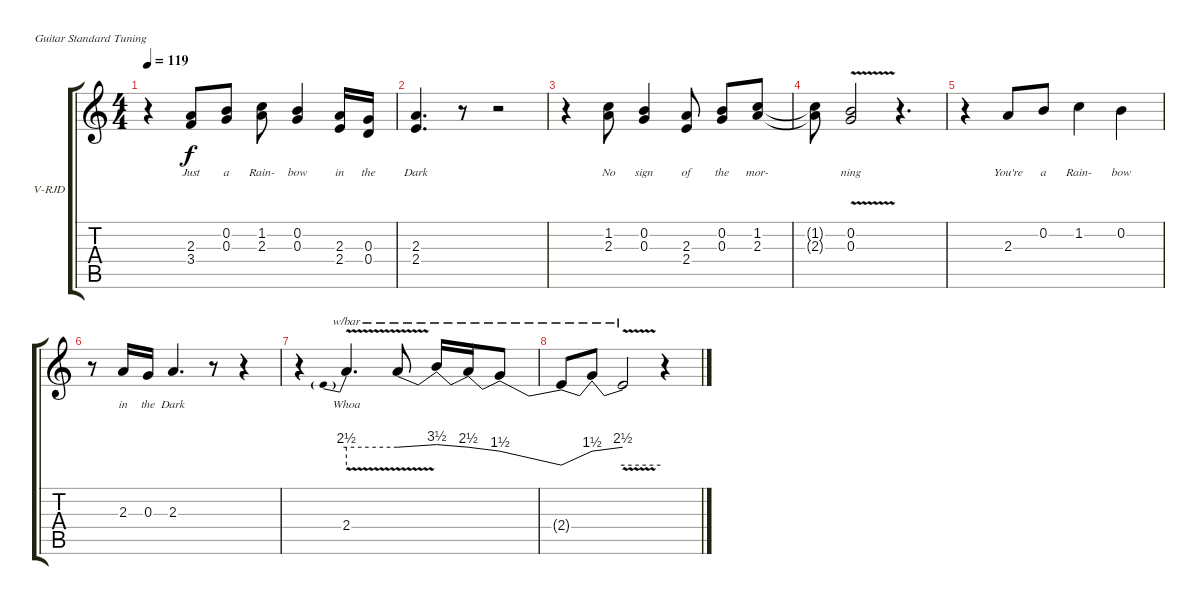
\bracketExtendMode groupsimilarinstruments
\firstSystemTrackNameOrientation horizontal
\otherSystemsTrackNameOrientation horizontal
\track ("Ronnie James Dio" "V-RJD") {instrument electricguitarclean}
\staff {score tabs}
\tuning (E4 B3 G3 D3 A2 E2)
\ts (4 4)
\tempo 119
\clef g2
\scale
0.333333
\ks c
r.4{dy f} (3.4 2.3).8{lyrics (0 "Just") lyrics (1 "") lyrics (2 "") lyrics (3 "") lyrics (4 "")} (0.3 0.2).8{lyrics (0 "a") lyrics (1 "") lyrics (2 "") lyrics (3 "") lyrics (4 "")} (2.3 1.2).8{lyrics (0 "Rain-") lyrics (1 "") lyrics (2 "") lyrics (3 "") lyrics (4 "")} (0.3 0.2).4{lyrics (0 "bow") lyrics (1 "") lyrics (2 "") lyrics (3 "") lyrics (4 "")} (2.4 2.3).16{lyrics (0 "in") lyrics (1 "") lyrics (2 "") lyrics (3 "") lyrics (4 "")} (0.4 0.3).16{lyrics (0 "the") lyrics (1 "") lyrics (2 "") lyrics (3 "") lyrics (4 "")} |
\scale
0.333333 (2.4 2.3).4{d lyrics (0 "Dark") lyrics (1 "") lyrics (2 "") lyrics (3 "") lyrics (4 "")} r.8 r.2 |
\scale
0.333333 r.4 (2.3 1.2).8{lyrics (0 "No") lyrics (1 "") lyrics (2 "") lyrics (3 "") lyrics (4 "")} (0.3 0.2).4{lyrics (0 "sign") lyrics (1 "") lyrics (2 "") lyrics (3 "") lyrics (4 "")} (2.4 2.3).8{lyrics (0 "of") lyrics (1 "") lyrics (2 "") lyrics (3 "") lyrics (4 "")} (0.3 0.2).8{lyrics (0 "the") lyrics (1 "") lyrics (2 "") lyrics (3 "") lyrics (4 "")} (2.3 1.2).8{lyrics (0 "mor-") lyrics (1 "") lyrics (2 "") lyrics (3 "") lyrics (4 "")} |
\scale
0.333333 (2.3{t} 1.2{t}).8{lyrics (0 "") lyrics (1 "") lyrics (2 "") lyrics (3 "") lyrics (4 "")} (0.3{v} 0.2{v}).2{lyrics (0 "ning") lyrics (1 "") lyrics (2 "") lyrics (3 "") lyrics (4 "")} r.4{d} |
r.4 2.3.8{lyrics (0 "You're") lyrics (1 "") lyrics (2 "") lyrics (3 "") lyrics (4 "")} 0.2.8{lyrics (0 "a") lyrics (1 "") lyrics (2 "") lyrics (3 "") lyrics (4 "")} 1.2.4{lyrics (0 "Rain-") lyrics (1 "") lyrics (2 "") lyrics (3 "") lyrics (4 "")} 0.2.4{lyrics (0 "bow") lyrics (1 "") lyrics (2 "") lyrics (3 "") lyrics (4 "")} |
\scale
0.333333 r.8 2.3.16{lyrics (0 "in") lyrics (1 "") lyrics (2 "") lyrics (3 "") lyrics (4 "")} 0.3.16{lyrics (0 "the") lyrics (1 "") lyrics (2 "") lyrics (3 "") lyrics (4 "")} 2.3.4{d lyrics (0 "Dark") lyrics (1 "") lyrics (2 "") lyrics (3 "") lyrics (4 "")} r.8 r.4 |
\scale
0.333333 r.4 2.4{v}.4{d tbe (predive default 0 10 60 10) lyrics (0 "Whoa") lyrics (1 "") lyrics (2 "") lyrics (3 "") lyrics (4 "")} 2.4{t}.8{tbe (dive default 0 10 4.8 14)} 2.4{t}.16{tbe (dive default 0 14 6 10)} 2.4{t}.16{tbe (dive default 0 10 4.2 6)} 2.4{t}.8{tbe (dive default 0 6 4.2 0)} |
\scale
0.333333 2.4{t}.8{tbe (dive default 0 0 4.2 6)} 2.4{t}.8{tbe (dive default 0 6 4.8 10)} 2.4{v t}.2{tbe (hold default 0 0 60 0)} r.4 |
\scale
0.333333 |
\scale
0.333333 |
\scale
0.333333
